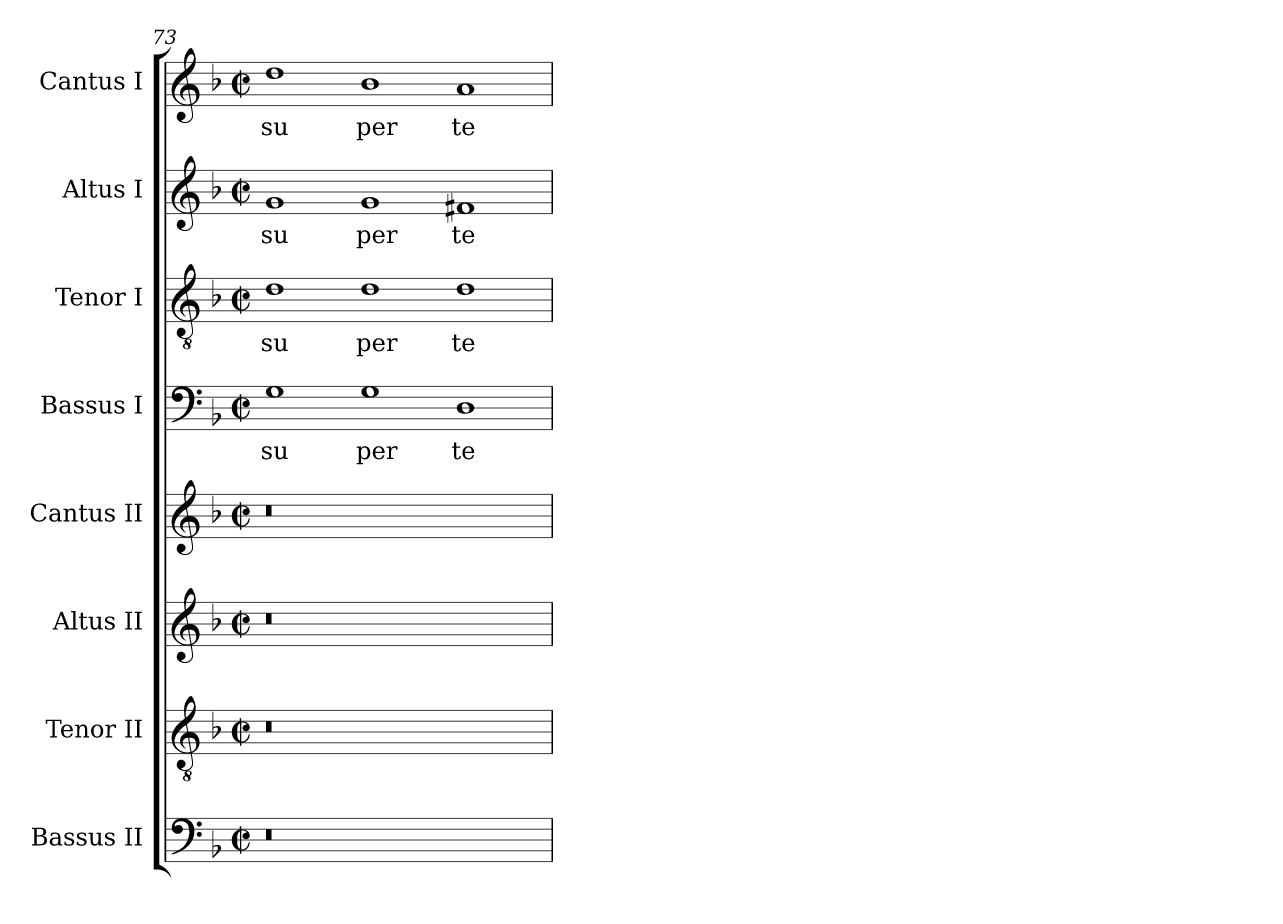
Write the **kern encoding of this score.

**kern	**kern	**kern	**kern	**kern	**text	**kern	**text	**kern	**text	**kern	**text
*part8	*part7	*part6	*part5	*part4	*part4	*part3	*part3	*part2	*part2	*part1	*part1
*staff8	*staff7	*staff6	*staff5	*staff4	*staff4	*staff3	*staff3	*staff2	*staff2	*staff1	*staff1
*I"Bassus II	*I"Tenor II	*I"Altus II	*I"Cantus II	*I"Bassus I	*	*I"Tenor I	*	*I"Altus I	*	*I"Cantus I	*
*clefF4	*clefGv2	*clefG2	*clefG2	*clefF4	*	*clefGv2	*	*clefG2	*	*clefG2	*
*k[b-]	*k[b-]	*k[b-]	*k[b-]	*k[b-]	*	*k[b-]	*	*k[b-]	*	*k[b-]	*
*F:	*F:	*F:	*F:	*F:	*	*F:	*	*F:	*	*F:	*
*M2/2	*M2/2	*M2/2	*M2/2	*M2/2	*	*M2/2	*	*M2/2	*	*M2/2	*
*met(c|)	*met(c|)	*met(c|)	*met(c|)	*met(c|)	*	*met(c|)	*	*met(c|)	*	*met(c|)	*
=73	=73	=73	=73	=73	=73	=73	=73	=73	=73	=73	=73
!	!	!	!	!	!LO:LY:b:cj	!	!LO:LY:b:cj	!	!LO:LY:b:cj	!	!LO:LY:b:cj
0.r	0.r	0.r	0.r	1G	su	1d	su	1g	su	1dd	su
!	!	!	!	!	!LO:LY:b:cj	!	!LO:LY:b:cj	!	!LO:LY:b:cj	!	!LO:LY:b:cj
.	.	.	.	1G	per	1d	per	1g	per	1b-	per
!	!	!	!	!	!LO:LY:b:cj	!	!LO:LY:b:cj	!	!LO:LY:b:cj	!	!LO:LY:b:cj
.	.	.	.	1D	te	1d	te	1f#X	te	1a	te
=	=	=	=	=	=	=	=	=	=	=	=
*-	*-	*-	*-	*-	*-	*-	*-	*-	*-	*-	*-
